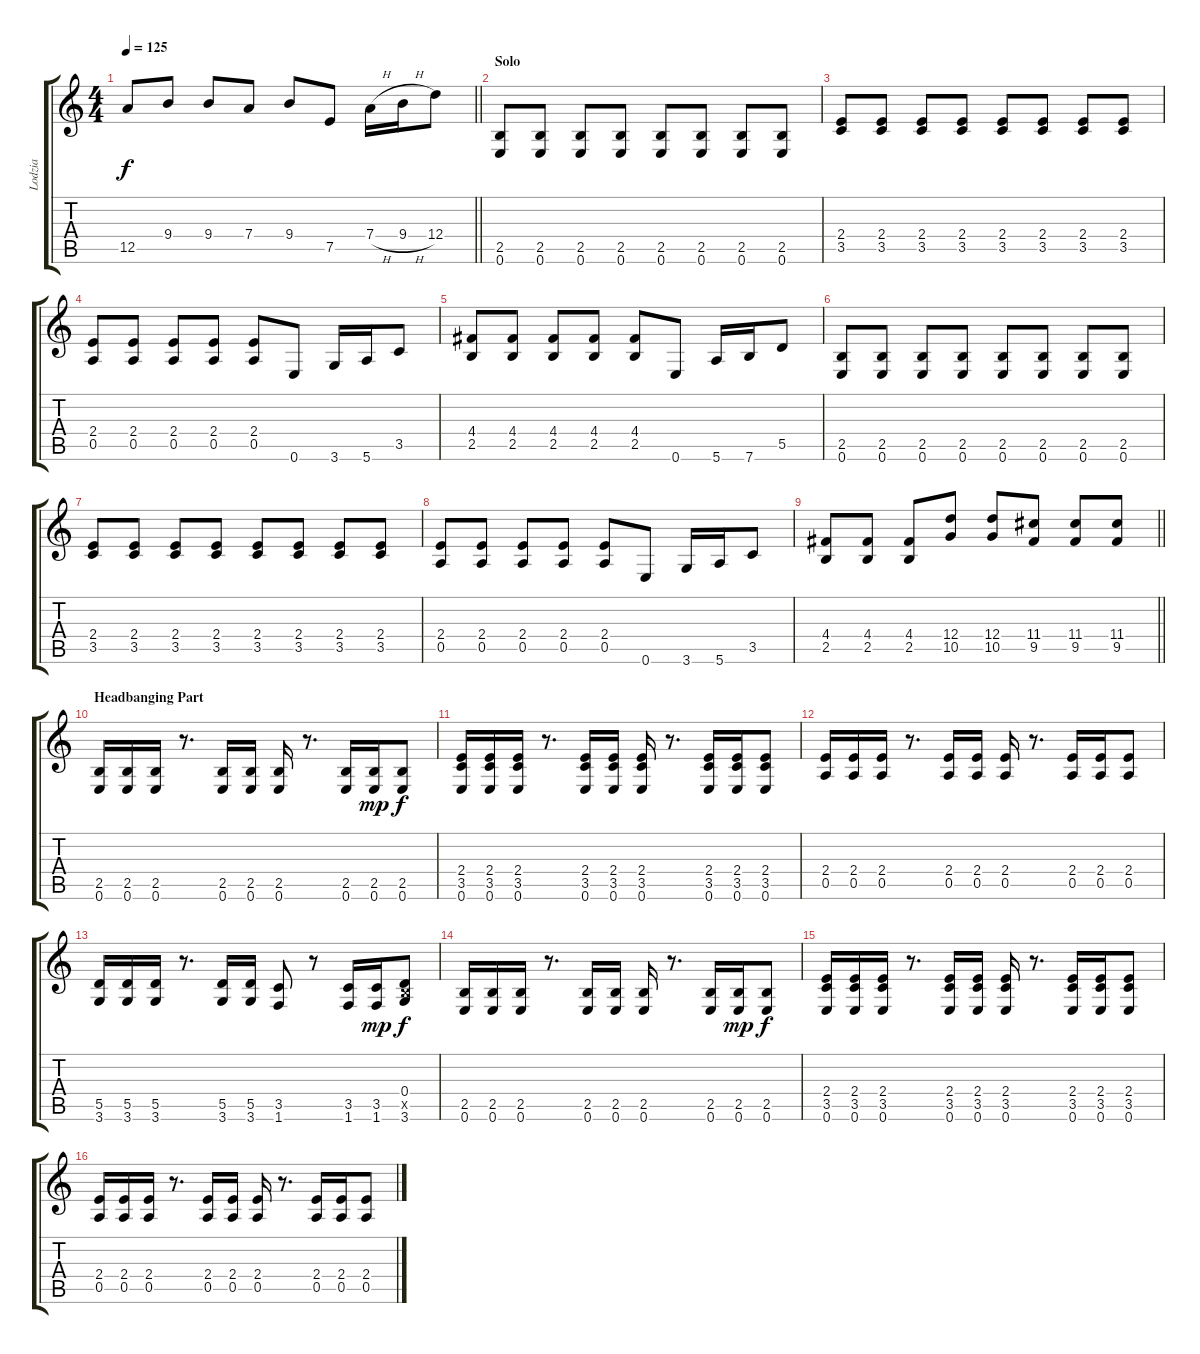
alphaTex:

\track ("Lodzia" "Lodzia") {instrument distortionguitar}
\staff {score tabs}
\tuning (E4 B3 G3 D3 A2 E2) {hide}
\ts (4 4)
\tempo 125
\clef g2
\barLineRight lightlight
\ks c
12.5{t}.8{dy f} 9.4.8 9.4.8 7.4.8 9.4.8 7.5.8 7.4{h}.16 9.4{h}.16 12.4.8 |
\section ("" "Solo")
(2.5 0.6).8 (2.5 0.6).8 (2.5 0.6).8 (2.5 0.6).8 (2.5 0.6).8 (2.5 0.6).8 (2.5 0.6).8 (2.5 0.6).8 |
(2.4 3.5).8 (2.4 3.5).8 (2.4 3.5).8 (2.4 3.5).8 (2.4 3.5).8 (2.4 3.5).8 (2.4 3.5).8 (2.4 3.5).8 |
(2.4 0.5).8 (2.4 0.5).8 (2.4 0.5).8 (2.4 0.5).8 (2.4 0.5).8 0.6.8 3.6.16 5.6.16 3.5.8 |
(4.4 2.5).8 (4.4 2.5).8 (4.4 2.5).8 (4.4 2.5).8 (4.4 2.5).8 0.6.8 5.6.16 7.6.16 5.5.8 |
(2.5 0.6).8 (2.5 0.6).8 (2.5 0.6).8 (2.5 0.6).8 (2.5 0.6).8 (2.5 0.6).8 (2.5 0.6).8 (2.5 0.6).8 |
(2.4 3.5).8 (2.4 3.5).8 (2.4 3.5).8 (2.4 3.5).8 (2.4 3.5).8 (2.4 3.5).8 (2.4 3.5).8 (2.4 3.5).8 |
(2.4 0.5).8 (2.4 0.5).8 (2.4 0.5).8 (2.4 0.5).8 (2.4 0.5).8 0.6.8 3.6.16 5.6.16 3.5.8 |
\barLineRight lightlight
(4.4 2.5).8 (4.4 2.5).8 (4.4 2.5).8 (12.4 10.5).8 (12.4 10.5).8 (11.4 9.5).8 (11.4 9.5).8 (11.4 9.5).8 |
\section ("" "Headbanging Part")
(2.5 0.6).16 (2.5 0.6).16 (2.5 0.6).16 r.8{d} (2.5 0.6).16 (2.5 0.6).16 (2.5 0.6).16 r.8{d} (2.5 0.6).16 (2.5 0.6).16{dy mp} (2.5 0.6).8{dy f} |
(2.4 3.5 0.6).16 (2.4 3.5 0.6).16 (2.4 3.5 0.6).16 r.8{d} (2.4 3.5 0.6).16 (2.4 3.5 0.6).16 (2.4 3.5 0.6).16 r.8{d} (2.4 3.5 0.6).16 (2.4 3.5 0.6).16 (2.4 3.5 0.6).8 |
(2.4 0.5).16 (2.4 0.5).16 (2.4 0.5).16 r.8{d} (2.4 0.5).16 (2.4 0.5).16 (2.4 0.5).16 r.8{d} (2.4 0.5).16 (2.4 0.5).16 (2.4 0.5).8 |
(5.5 3.6).16 (5.5 3.6).16 (5.5 3.6).16 r.8{d} (5.5 3.6).16 (5.5 3.6).16 (3.5 1.6).8 r.8 (3.5 1.6).16 (3.5 1.6).16{dy mp} (0.4 2.5{x} 3.6).8{dy f} |
(2.5 0.6).16 (2.5 0.6).16 (2.5 0.6).16 r.8{d} (2.5 0.6).16 (2.5 0.6).16 (2.5 0.6).16 r.8{d} (2.5 0.6).16 (2.5 0.6).16{dy mp} (2.5 0.6).8{dy f} |
(2.4 3.5 0.6).16 (2.4 3.5 0.6).16 (2.4 3.5 0.6).16 r.8{d} (2.4 3.5 0.6).16 (2.4 3.5 0.6).16 (2.4 3.5 0.6).16 r.8{d} (2.4 3.5 0.6).16 (2.4 3.5 0.6).16 (2.4 3.5 0.6).8 |
(2.4 0.5).16 (2.4 0.5).16 (2.4 0.5).16 r.8{d} (2.4 0.5).16 (2.4 0.5).16 (2.4 0.5).16 r.8{d} (2.4 0.5).16 (2.4 0.5).16 (2.4 0.5).8
